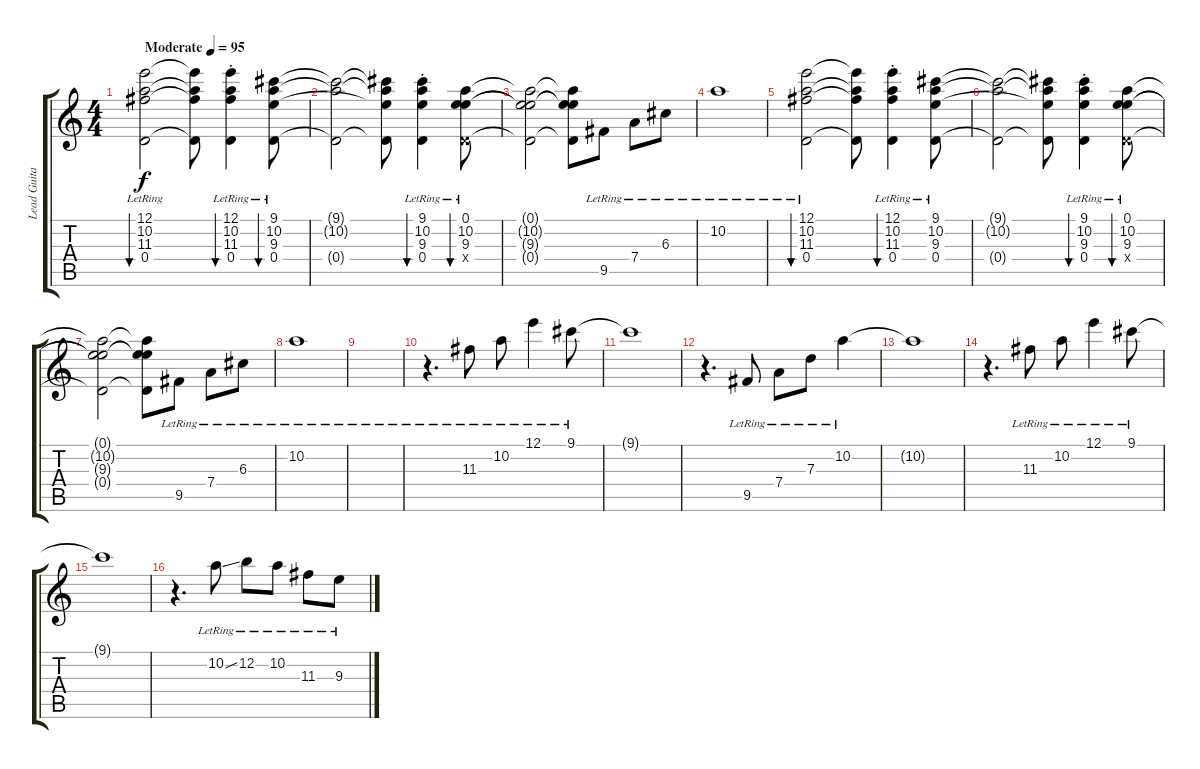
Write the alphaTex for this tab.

\track ("Lead Guitar" "Lead Guita") {instrument electricguitarjazz}
\staff {score tabs}
\tuning (E4 B3 G3 D3 A2 E2) {hide}
\ts (4 4)
\tempo (95 "Moderate")
\clef g2
\ks c
(12.1{lr} 10.2{lr} 11.3{lr} 0.4{lr}).2{bu 60 dy f instrument electricguitarjazz} (12.1{t} 10.2{t} 11.3{t} 0.4{t}).8 (12.1{st lr} 10.2{st lr} 11.3{st lr} 0.4{st lr}).4{bu 60} (9.1{lr} 10.2{lr} 9.3{lr} 0.4{lr}).8{bu 60} |
(9.1{t} 10.2{t} 0.4{t}).2 (9.1{t} 10.2{t} 9.3{t} 0.4{t}).8 (9.1{st lr} 10.2{st lr} 9.3{lr} 0.4{st lr}).4{bu 60} (0.1{lr} 10.2{lr} 9.3{lr} 0.4{x}).8{bu 60} |
(0.1{t} 10.2{t} 9.3{t} 0.4{t}).2 (0.1{t} 10.2{t} 9.3{t} 0.4{t}).8 9.5{lr}.8 7.4{lr}.8 6.3{lr}.8 |
10.2{lr}.1 |
(12.1{lr} 10.2{lr} 11.3{lr} 0.4{lr}).2{bu 60} (12.1{t} 10.2{t} 11.3{t} 0.4{t}).8 (12.1{st lr} 10.2{st lr} 11.3{st lr} 0.4{st lr}).4{bu 60} (9.1{lr} 10.2{lr} 9.3{lr} 0.4{lr}).8 |
(9.1{t} 10.2{t} 0.4{t}).2 (9.1{t} 10.2{t} 9.3{t} 0.4{t}).8 (9.1{st lr} 10.2{st lr} 9.3{lr} 0.4{st lr}).4{bu 60} (0.1{lr} 10.2{lr} 9.3{lr} 0.4{x}).8{bu 60} |
(0.1{t} 10.2{t} 9.3{t} 0.4{t}).2 (0.1{t} 10.2{t} 9.3{t} 0.4{t}).8 9.5{lr}.8 7.4{lr}.8 6.3{lr}.8 |
10.2{lr}.1 |
|
r.4{d} 11.3{lr}.8 10.2{lr}.8 12.1{lr}.4 9.1{lr}.8 |
9.1{t}.1 |
r.4{d} 9.5{lr}.8 7.4{lr}.8 7.3{lr}.8 10.2{lr}.4 |
10.2{t}.1 |
r.4{d} 11.3{lr}.8 10.2{lr}.8 12.1{lr}.4 9.1{lr}.8 |
9.1{t}.1 |
r.4{d} 10.2{ss lr}.8 12.2{lr}.8 10.2{lr}.8 11.3{lr}.8 9.3{lr}.8
